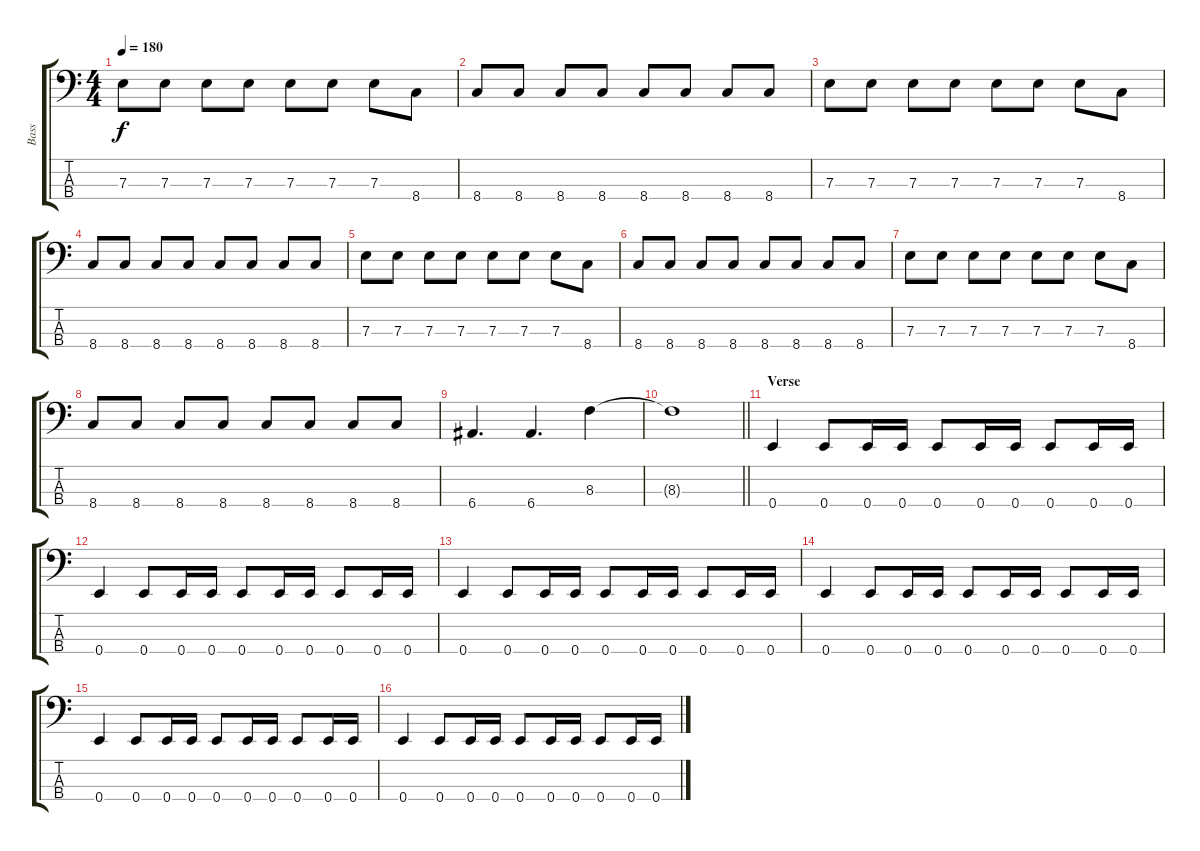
\track ("Bass" "Bass") {instrument electricbassfinger}
\staff {score tabs}
\tuning (G2 D2 A1 E1) {hide}
\ts (4 4)
\tempo 180
\clef f4
\ks c
7.3.8{dy f} 7.3.8 7.3.8 7.3.8 7.3.8 7.3.8 7.3.8 8.4.8 |
8.4.8 8.4.8 8.4.8 8.4.8 8.4.8 8.4.8 8.4.8 8.4.8 |
7.3.8 7.3.8 7.3.8 7.3.8 7.3.8 7.3.8 7.3.8 8.4.8 |
8.4.8 8.4.8 8.4.8 8.4.8 8.4.8 8.4.8 8.4.8 8.4.8 |
7.3.8 7.3.8 7.3.8 7.3.8 7.3.8 7.3.8 7.3.8 8.4.8 |
8.4.8 8.4.8 8.4.8 8.4.8 8.4.8 8.4.8 8.4.8 8.4.8 |
7.3.8 7.3.8 7.3.8 7.3.8 7.3.8 7.3.8 7.3.8 8.4.8 |
8.4.8 8.4.8 8.4.8 8.4.8 8.4.8 8.4.8 8.4.8 8.4.8 |
6.4.4{d} 6.4.4{d} 8.3.4 |
\barLineRight lightlight
8.3{t}.1 |
\section ("" "Verse")
0.4.4 0.4.8 0.4.16 0.4.16 0.4.8 0.4.16 0.4.16 0.4.8 0.4.16 0.4.16 |
0.4.4 0.4.8 0.4.16 0.4.16 0.4.8 0.4.16 0.4.16 0.4.8 0.4.16 0.4.16 |
0.4.4 0.4.8 0.4.16 0.4.16 0.4.8 0.4.16 0.4.16 0.4.8 0.4.16 0.4.16 |
0.4.4 0.4.8 0.4.16 0.4.16 0.4.8 0.4.16 0.4.16 0.4.8 0.4.16 0.4.16 |
0.4.4 0.4.8 0.4.16 0.4.16 0.4.8 0.4.16 0.4.16 0.4.8 0.4.16 0.4.16 |
0.4.4 0.4.8 0.4.16 0.4.16 0.4.8 0.4.16 0.4.16 0.4.8 0.4.16 0.4.16
